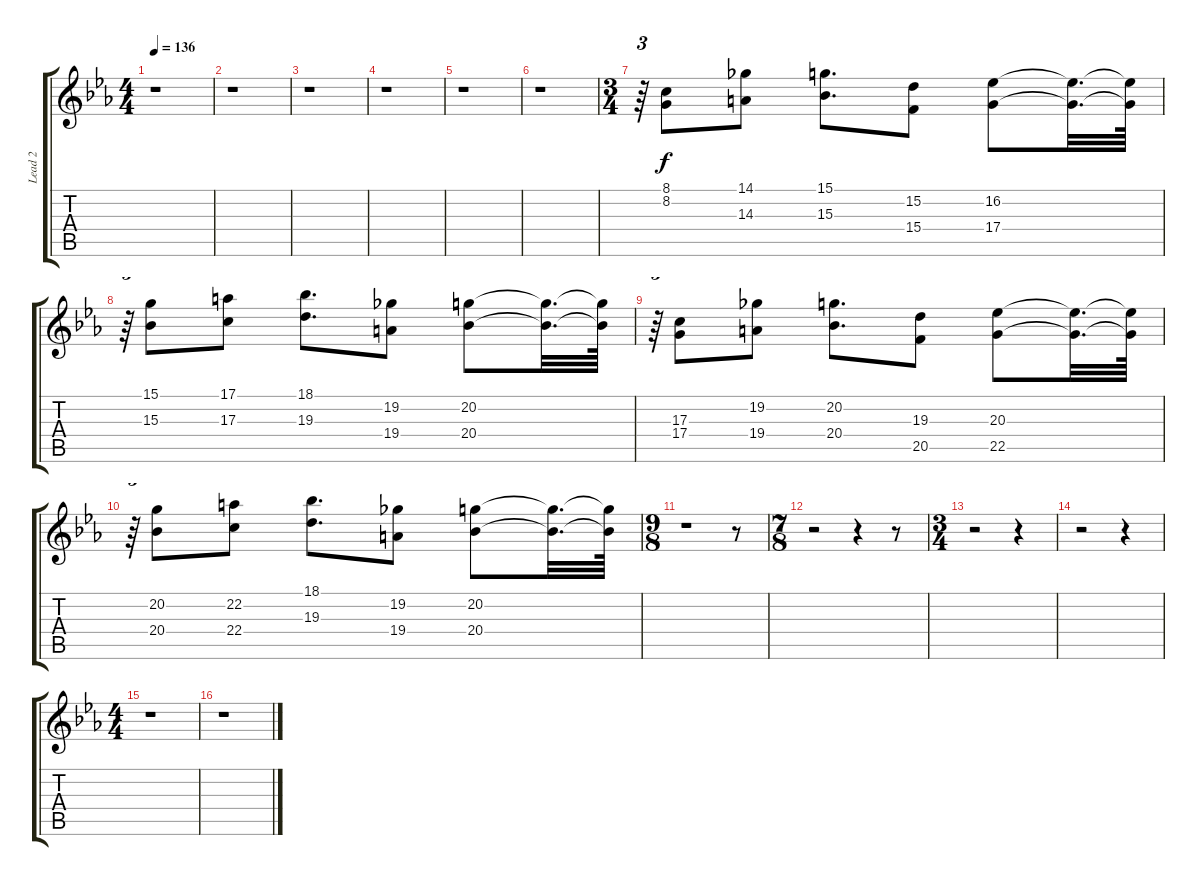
\track ("Lead 2" "Lead 2") {instrument vibraphone}
\staff {score tabs}
\tuning (E4 B3 G3 D3 A2 E2) {hide}
\ts (4 4)
\tempo 136
\clef g2
\ks cminor
r.1{dy f} |
r.1 |
r.1 |
r.1 |
r.1 |
r.1 |
\ts (3 4)
r.64{tu (3 2)} (8.1 8.2).8 (14.1 14.3).8 (15.1 15.3).8{d} (15.2 15.4).8 (16.2 17.4).8 (16.2{t} 17.4{t}).32{d} (16.2{t} 17.4{t}).64 |
r.64{tu (3 2)} (15.1 15.3).8 (17.1 17.3).8 (18.1 19.3).8{d} (19.2 19.4).8 (20.2 20.4).8 (20.2{t} 20.4{t}).32{d} (20.2{t} 20.4{t}).64 |
r.64{tu (3 2)} (17.3 17.4).8 (19.2 19.4).8 (20.2 20.4).8{d} (19.3 20.5).8 (20.3 22.5).8 (20.3{t} 22.5{t}).32{d} (20.3{t} 22.5{t}).64 |
r.64{tu (3 2)} (20.2 20.4).8 (22.2 22.4).8 (18.1 19.3).8{d} (19.2 19.4).8 (20.2 20.4).8 (20.2{t} 20.4{t}).32{d} (20.2{t} 20.4{t}).64 |
\ts (9 8)
r.1 r.8 |
\ts (7 8)
r.2 r.4 r.8 |
\ts (3 4)
r.2 r.4 |
r.2 r.4 |
\ts (4 4)
r.1 |
r.1
